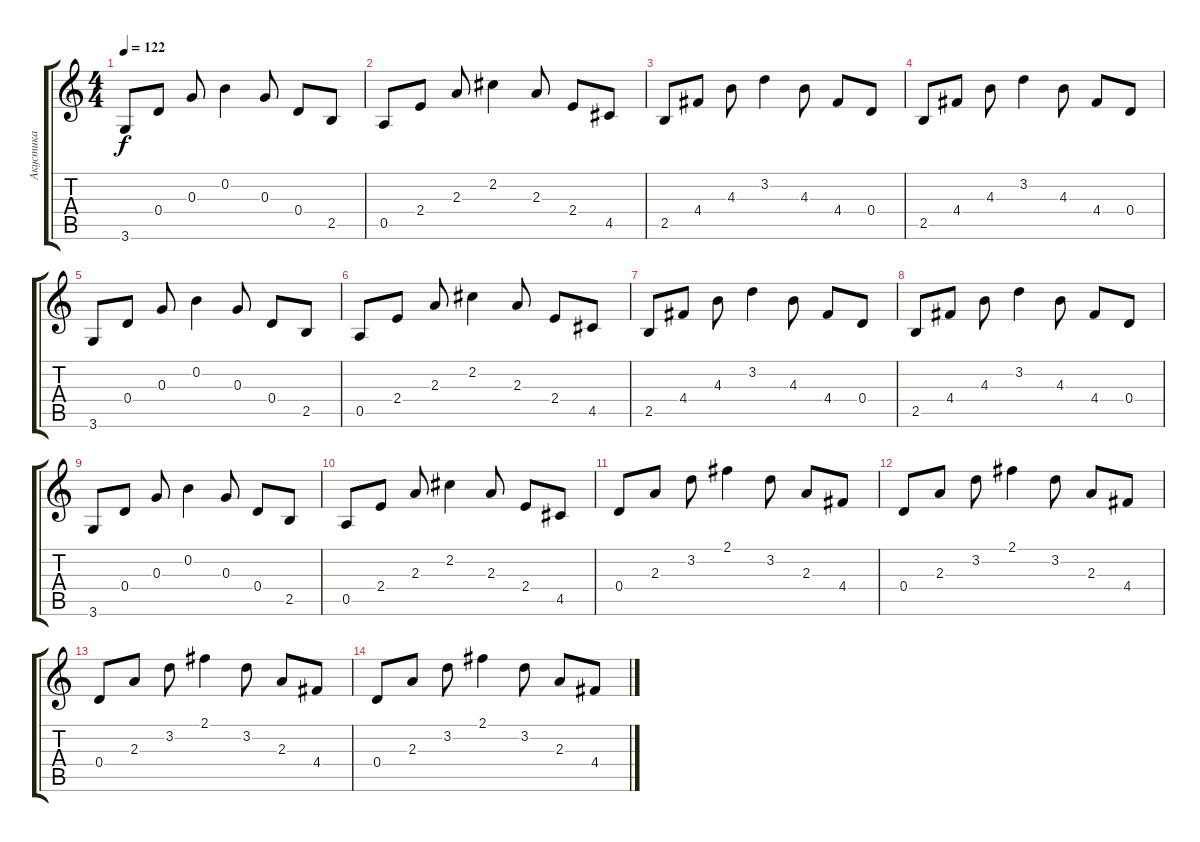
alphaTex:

\track ("Акустика" "Акустика") {instrument acousticguitarnylon}
\staff {score tabs}
\tuning (E4 B3 G3 D3 A2 E2) {hide}
\ts (4 4)
\tempo 122
\clef g2
\ks c
3.6.8{dy f} 0.4.8 0.3.8 0.2.4 0.3.8 0.4.8 2.5.8 |
0.5.8 2.4.8 2.3.8 2.2.4 2.3.8 2.4.8 4.5.8 |
2.5.8 4.4.8 4.3.8 3.2.4 4.3.8 4.4.8 0.4.8 |
2.5.8 4.4.8 4.3.8 3.2.4 4.3.8 4.4.8 0.4.8 |
3.6.8 0.4.8 0.3.8 0.2.4 0.3.8 0.4.8 2.5.8 |
0.5.8 2.4.8 2.3.8 2.2.4 2.3.8 2.4.8 4.5.8 |
2.5.8 4.4.8 4.3.8 3.2.4 4.3.8 4.4.8 0.4.8 |
2.5.8 4.4.8 4.3.8 3.2.4 4.3.8 4.4.8 0.4.8 |
3.6.8 0.4.8 0.3.8 0.2.4 0.3.8 0.4.8 2.5.8 |
0.5.8 2.4.8 2.3.8 2.2.4 2.3.8 2.4.8 4.5.8 |
0.4.8 2.3.8 3.2.8 2.1.4 3.2.8 2.3.8 4.4.8 |
0.4.8 2.3.8 3.2.8 2.1.4 3.2.8 2.3.8 4.4.8 |
0.4.8 2.3.8 3.2.8 2.1.4 3.2.8 2.3.8 4.4.8 |
0.4.8 2.3.8 3.2.8 2.1.4 3.2.8 2.3.8 4.4.8
